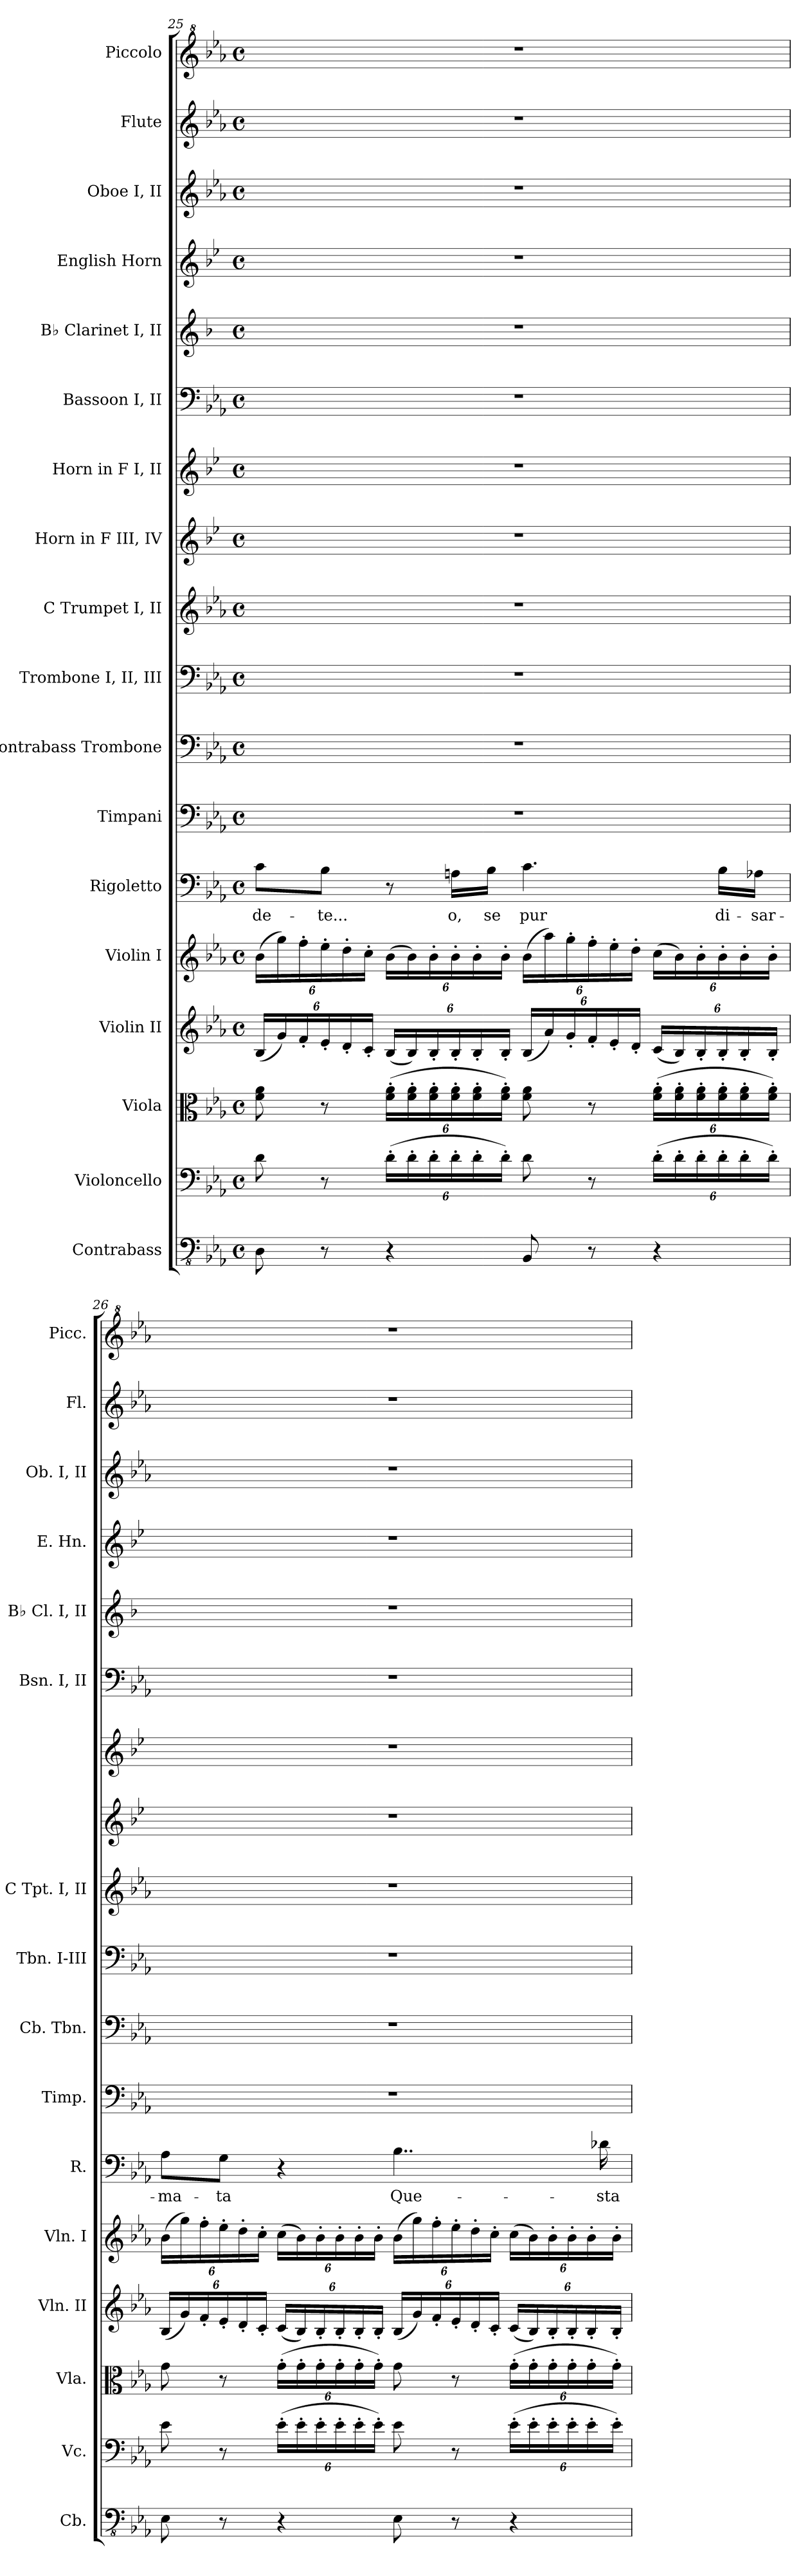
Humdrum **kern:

**kern	**kern	**kern	**kern	**kern	**kern	**text	**kern	**kern	**kern	**kern	**kern	**kern	**kern	**kern	**kern	**kern	**kern	**kern
*part18	*part17	*part16	*part15	*part14	*part13	*part13	*part12	*part11	*part10	*part9	*part8	*part7	*part6	*part5	*part4	*part3	*part2	*part1
*staff18	*staff17	*staff16	*staff15	*staff14	*staff13	*staff13	*staff12	*staff11	*staff10	*staff9	*staff8	*staff7	*staff6	*staff5	*staff4	*staff3	*staff2	*staff1
*I"Contrabass	*I"Violoncello	*I"Viola	*I"Violin II	*I"Violin I	*I"Rigoletto	*	*I"Timpani	*I"Contrabass  Trombone	*I"Trombone I, II, III	*I"C Trumpet I, II	*I"Horn in F III, IV	*I"Horn in F I, II	*I"Bassoon I, II	*I"B♭ Clarinet I, II	*I"English Horn	*I"Oboe I, II	*I"Flute	*I"Piccolo
*I'Cb.	*I'Vc.	*I'Vla.	*I'Vln. II	*I'Vln. I	*I'R.	*	*I'Timp.	*I'Cb.  Tbn.	*I'Tbn. I-III	*I'C Tpt. I, II	*	*	*I'Bsn. I, II	*I'B♭ Cl. I, II	*I'E. Hn.	*I'Ob. I, II	*I'Fl.	*I'Picc.
!!LO:PB:g=z
*clefFv4	*clefF4	*clefC3	*clefG2	*clefG2	*clefF4	*	*clefF4	*clefF4	*clefF4	*clefG2	*clefG2	*clefG2	*clefF4	*clefG2	*clefG2	*clefG2	*clefG2	*clefG^2
*	*	*	*	*	*	*	*	*	*	*	*ITrd4c7	*ITrd4c7	*	*ITrd1c2	*ITrd4c7	*	*	*ITrd-7c-12
*k[b-e-a-]	*k[b-e-a-]	*k[b-e-a-]	*k[b-e-a-]	*k[b-e-a-]	*k[b-e-a-]	*	*k[b-e-a-]	*k[b-e-a-]	*k[b-e-a-]	*k[b-e-a-]	*k[b-e-a-]	*k[b-e-a-]	*k[b-e-a-]	*k[b-e-a-]	*k[b-e-a-]	*k[b-e-a-]	*k[b-e-a-]	*k[b-e-a-]
*M4/4	*M4/4	*M4/4	*M4/4	*M4/4	*M4/4	*	*M4/4	*M4/4	*M4/4	*M4/4	*M4/4	*M4/4	*M4/4	*M4/4	*M4/4	*M4/4	*M4/4	*M4/4
*met(c)	*met(c)	*met(c)	*met(c)	*met(c)	*met(c)	*	*met(c)	*met(c)	*met(c)	*met(c)	*met(c)	*met(c)	*met(c)	*met(c)	*met(c)	*met(c)	*met(c)	*met(c)
*	*	*	*Xbrackettup	*Xbrackettup	*	*	*	*	*	*	*	*	*	*	*	*	*	*
=25	=25	=25	=25	=25	=25	=25	=25	=25	=25	=25	=25	=25	=25	=25	=25	=25	=25	=25
8DD\	8d\	8f\ 8a-\	(24B-/LL	(24b-\LL	8c\L	-de-	1r	1r	1r	1r	1r	1r	1r	1r	1r	1r	1r	1r
.	.	.	24g/)	24gg\)	.	.	.	.	.	.	.	.	.	.	.	.	.	.
.	.	.	24f'/	24ff'\	.	.	.	.	.	.	.	.	.	.	.	.	.	.
8r	8r	8r	24e-'/	24ee-'\	8B-\J	-te...	.	.	.	.	.	.	.	.	.	.	.	.
.	.	.	24d'/	24dd'\	.	.	.	.	.	.	.	.	.	.	.	.	.	.
.	.	.	24c'/JJ	24cc'\JJ	.	.	.	.	.	.	.	.	.	.	.	.	.	.
*	*Xbrackettup	*Xbrackettup	*	*	*	*	*	*	*	*	*	*	*	*	*	*	*	*
4r	(24d'\LL	(24f\' 24a-\'LL	(24B-/LL	(24b-\LL	8r	.	.	.	.	.	.	.	.	.	.	.	.	.
.	24d'\	24f\' 24a-\'	24B-/)	24b-\)	.	.	.	.	.	.	.	.	.	.	.	.	.	.
.	24d'\	24f\' 24a-\'	24B-'/	24b-'\	.	.	.	.	.	.	.	.	.	.	.	.	.	.
.	24d'\	24f\' 24a-\'	24B-'/	24b-'\	16An\LL	o,	.	.	.	.	.	.	.	.	.	.	.	.
.	24d'\	24f\' 24a-\'	24B-'/	24b-'\	.	.	.	.	.	.	.	.	.	.	.	.	.	.
.	.	.	.	.	16B-\JJ	se	.	.	.	.	.	.	.	.	.	.	.	.
.	24d'\JJ)	24f\' 24a-\'JJ)	24B-'/JJ	24b-'\JJ	.	.	.	.	.	.	.	.	.	.	.	.	.	.
8BBB-/	8d\	8f\ 8a-\	(24B-/LL	(24b-\LL	4.c\	pur	.	.	.	.	.	.	.	.	.	.	.	.
.	.	.	24a-/)	24aa-\)	.	.	.	.	.	.	.	.	.	.	.	.	.	.
.	.	.	24g'/	24gg'\	.	.	.	.	.	.	.	.	.	.	.	.	.	.
8r	8r	8r	24f'/	24ff'\	.	.	.	.	.	.	.	.	.	.	.	.	.	.
.	.	.	24e-'/	24ee-'\	.	.	.	.	.	.	.	.	.	.	.	.	.	.
.	.	.	24d'/JJ	24dd'\JJ	.	.	.	.	.	.	.	.	.	.	.	.	.	.
4r	(24d'\LL	(24f\' 24a-\'LL	(24c/LL	(24cc\LL	.	.	.	.	.	.	.	.	.	.	.	.	.	.
.	24d'\	24f\' 24a-\'	24B-/)	24b-\)	.	.	.	.	.	.	.	.	.	.	.	.	.	.
.	24d'\	24f\' 24a-\'	24B-'/	24b-'\	.	.	.	.	.	.	.	.	.	.	.	.	.	.
.	24d'\	24f\' 24a-\'	24B-'/	24b-'\	16B-\LL	di-	.	.	.	.	.	.	.	.	.	.	.	.
.	24d'\	24f\' 24a-\'	24B-'/	24b-'\	.	.	.	.	.	.	.	.	.	.	.	.	.	.
.	.	.	.	.	16A-X\JJ	-sar-	.	.	.	.	.	.	.	.	.	.	.	.
.	24d'\JJ)	24f\' 24a-\'JJ)	24B-'/JJ	24b-'\JJ	.	.	.	.	.	.	.	.	.	.	.	.	.	.
=26	=26	=26	=26	=26	=26	=26	=26	=26	=26	=26	=26	=26	=26	=26	=26	=26	=26	=26
8EE-\	8e-\	8g\	(24B-/LL	(24b-\LL	8A-\L	-ma-	1r	1r	1r	1r	1r	1r	1r	1r	1r	1r	1r	1r
.	.	.	24g/)	24gg\)	.	.	.	.	.	.	.	.	.	.	.	.	.	.
.	.	.	24f'/	24ff'\	.	.	.	.	.	.	.	.	.	.	.	.	.	.
8r	8r	8r	24e-'/	24ee-'\	8G\J	-ta	.	.	.	.	.	.	.	.	.	.	.	.
.	.	.	24d'/	24dd'\	.	.	.	.	.	.	.	.	.	.	.	.	.	.
.	.	.	24c'/JJ	24cc'\JJ	.	.	.	.	.	.	.	.	.	.	.	.	.	.
4r	(24e-'\LL	(24g'\LL	(24c/LL	(24cc\LL	4r	.	.	.	.	.	.	.	.	.	.	.	.	.
.	24e-'\	24g'\	24B-/)	24b-\)	.	.	.	.	.	.	.	.	.	.	.	.	.	.
.	24e-'\	24g'\	24B-'/	24b-'\	.	.	.	.	.	.	.	.	.	.	.	.	.	.
.	24e-'\	24g'\	24B-'/	24b-'\	.	.	.	.	.	.	.	.	.	.	.	.	.	.
.	24e-'\	24g'\	24B-'/	24b-'\	.	.	.	.	.	.	.	.	.	.	.	.	.	.
.	24e-'\JJ)	24g'\JJ)	24B-'/JJ	24b-'\JJ	.	.	.	.	.	.	.	.	.	.	.	.	.	.
8EE-\	8e-\	8g\	(24B-/LL	(24b-\LL	4..B-\	Que-	.	.	.	.	.	.	.	.	.	.	.	.
.	.	.	24g/)	24gg\)	.	.	.	.	.	.	.	.	.	.	.	.	.	.
.	.	.	24f'/	24ff'\	.	.	.	.	.	.	.	.	.	.	.	.	.	.
8r	8r	8r	24e-'/	24ee-'\	.	.	.	.	.	.	.	.	.	.	.	.	.	.
.	.	.	24d'/	24dd'\	.	.	.	.	.	.	.	.	.	.	.	.	.	.
.	.	.	24c'/JJ	24cc'\JJ	.	.	.	.	.	.	.	.	.	.	.	.	.	.
4r	(24e-'\LL	(24g'\LL	(24c/LL	(24cc\LL	.	.	.	.	.	.	.	.	.	.	.	.	.	.
.	24e-'\	24g'\	24B-/)	24b-\)	.	.	.	.	.	.	.	.	.	.	.	.	.	.
.	24e-'\	24g'\	24B-'/	24b-'\	.	.	.	.	.	.	.	.	.	.	.	.	.	.
.	24e-'\	24g'\	24B-'/	24b-'\	.	.	.	.	.	.	.	.	.	.	.	.	.	.
.	24e-'\	24g'\	24B-'/	24b-'\	.	.	.	.	.	.	.	.	.	.	.	.	.	.
.	.	.	.	.	16d-X\	-sta	.	.	.	.	.	.	.	.	.	.	.	.
.	24e-'\JJ)	24g'\JJ)	24B-'/JJ	24b-'\JJ	.	.	.	.	.	.	.	.	.	.	.	.	.	.
=	=	=	=	=	=	=	=	=	=	=	=	=	=	=	=	=	=	=
*-	*-	*-	*-	*-	*-	*-	*-	*-	*-	*-	*-	*-	*-	*-	*-	*-	*-	*-
